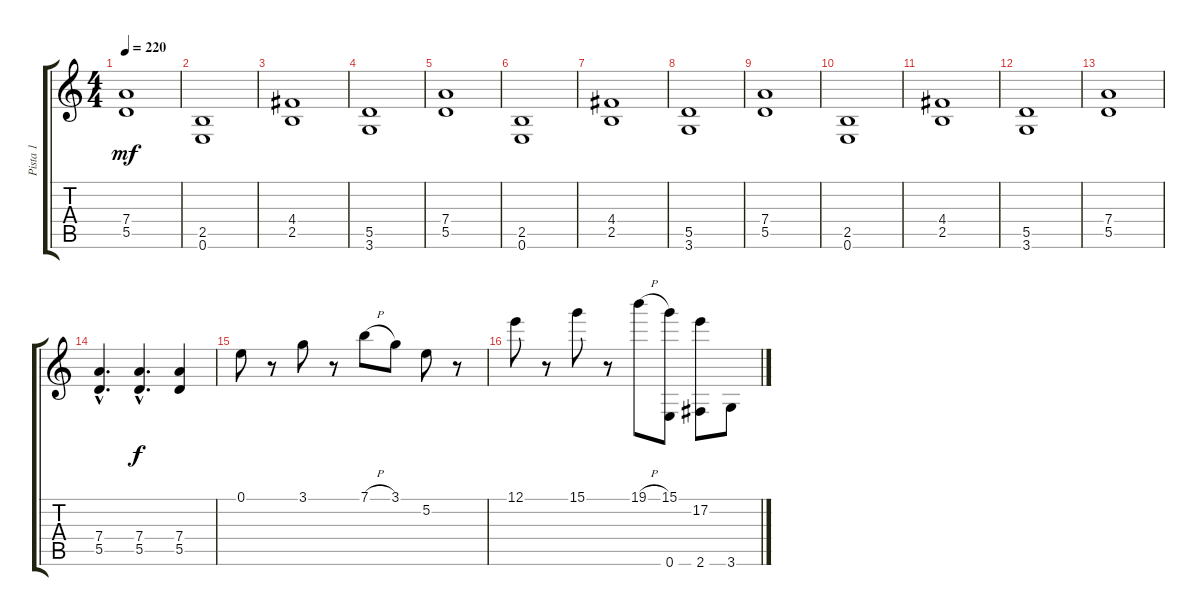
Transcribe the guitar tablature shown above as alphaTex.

\track ("Pista 1" "Pista 1") {instrument distortionguitar}
\staff {score tabs}
\tuning (E4 B3 G3 D3 A2 E2) {hide}
\ts (4 4)
\tempo 220
\clef g2
\ks c
(7.4 5.5).1{dy mf} |
(2.5 0.6).1 |
(4.4 2.5).1 |
(5.5 3.6).1 |
(7.4 5.5).1 |
(2.5 0.6).1 |
(4.4 2.5).1 |
(5.5 3.6).1 |
(7.4 5.5).1 |
(2.5 0.6).1 |
(4.4 2.5).1 |
(5.5 3.6).1 |
(7.4 5.5).1 |
(7.4{hac} 5.5{hac}).4{d} (7.4{hac} 5.5{hac}).4{d dy f} (7.4 5.5).4 |
0.1.8 r.8 3.1.8 r.8 7.1{h}.8 3.1.8 5.2.8 r.8 |
12.1.8 r.8 15.1.8 r.8 19.1{h}.8 (15.1 0.6).8 (17.2 2.6).8 3.6.8
